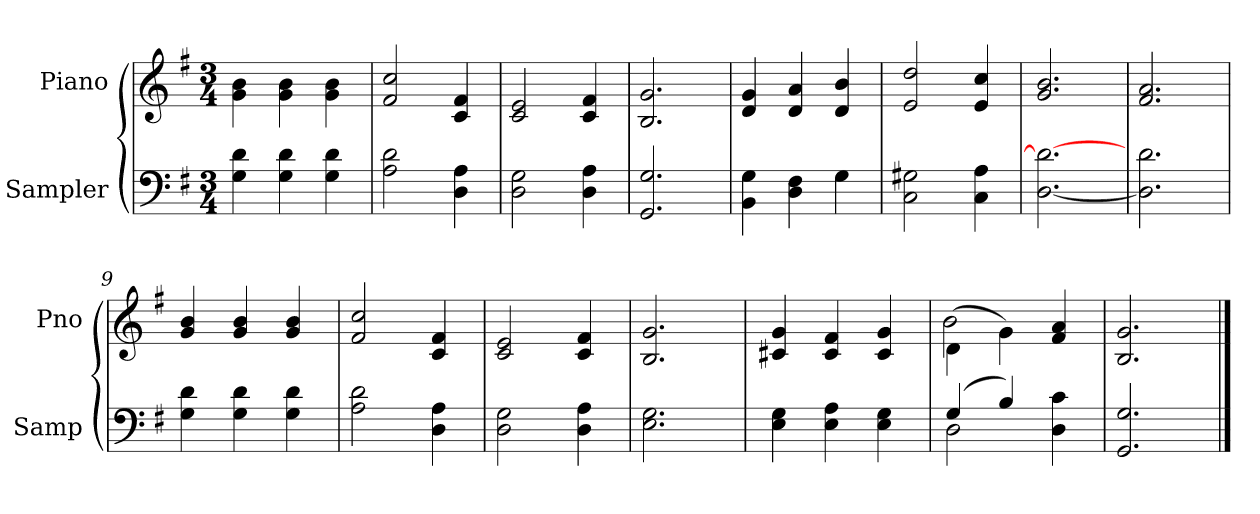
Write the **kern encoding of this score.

**kern	**kern
*part2	*part1
*staff2	*staff1
*I"Sampler	*I"Piano
*I'Samp	*I'Pno
*clefF4	*clefG2
*k[f#]	*k[f#]
*G:	*G:
*M3/4	*M3/4
=1	=1
4G 4d	4g\ 4b\
4G 4d	4g\ 4b\
4G 4d	4g\ 4b\
=2	=2
2A 2d	2f# 2cc
4D 4A	4c 4f#
=3	=3
2D 2G	2c 2e
4D 4A	4c 4f#
=4	=4
2.GG 2.G	2.B 2.g
=5	=5
4BB 4G	4d 4g
4D 4F#	4d 4a
4G	4d 4b
=6	=6
2C 2G#X	2e 2dd
4C 4A	4e 4cc
=7	=7
[2.D 2.d_	2.g 2.b
=8	=8
2.D] 2.d	2.f# 2.a
=9	=9
4G 4d	4g 4b
4G 4d	4g 4b
4G 4d	4g 4b
=10	=10
2A 2d	2f# 2cc
4D 4A	4c 4f#
=11	=11
2D 2G	2c 2e
4D 4A	4c 4f#
=12	=12
2.E 2.G	2.B 2.g
=13	=13
4E 4G	4c#X 4g
4E 4A	4c# 4f#
4E 4G	4c# 4g
=14	=14
*^	*^
(4G/	2D	(4d\	2b
4B/)	.	4g\)	.
4D 4c	4ryy	4f# 4a	4ryy
*v	*v	*	*
*	*v	*v
=15	=15
2.GG 2.G	2.B 2.g
==	==
*-	*-
